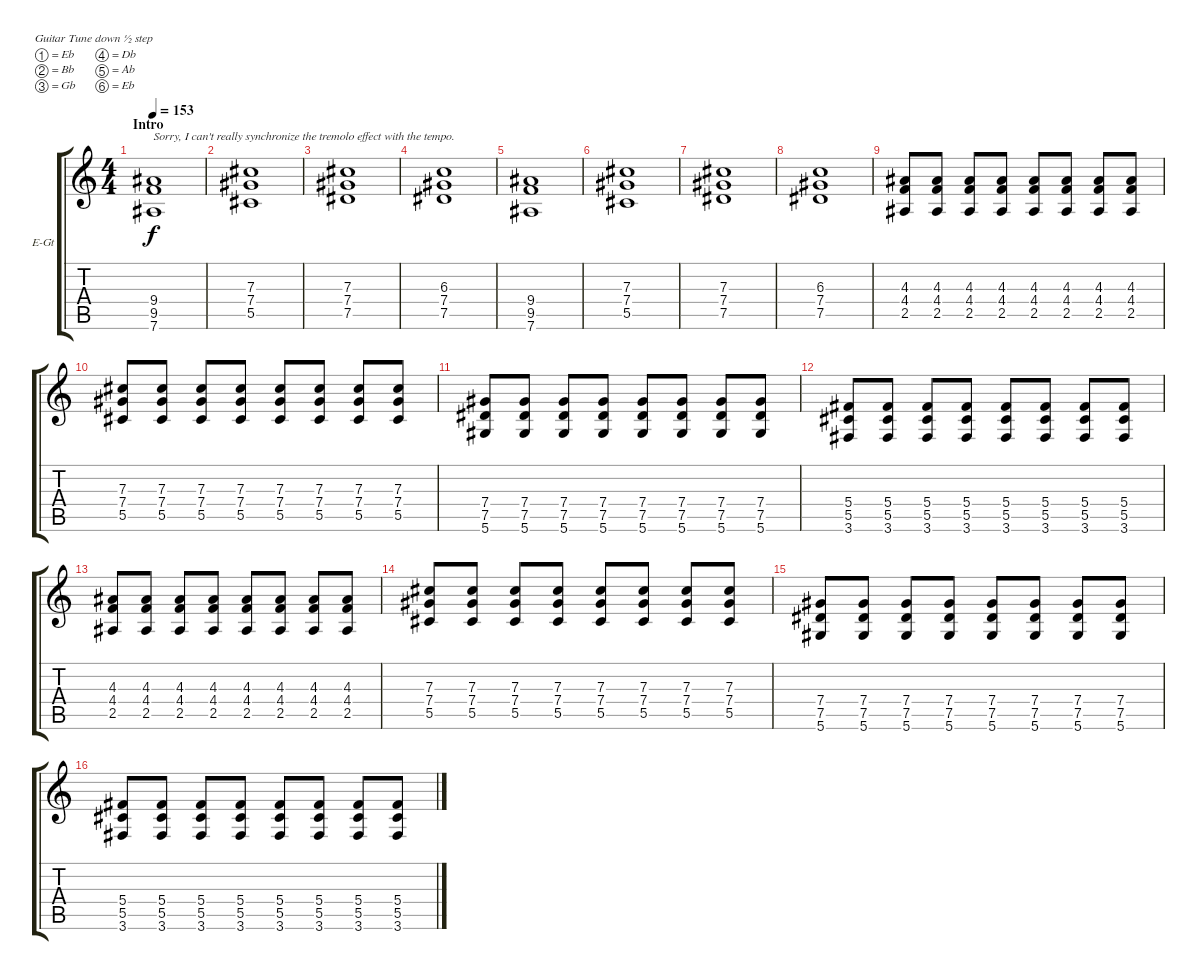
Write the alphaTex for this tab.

\bracketExtendMode groupsimilarinstruments
\firstSystemTrackNameOrientation horizontal
\otherSystemsTrackNameOrientation horizontal
\track ("Rhythm Guitar" "E-Gt") {instrument distortionguitar}
\staff {score tabs}
\tuning (Eb4 Bb3 Gb3 Db3 Ab2 Eb2)
\ts (4 4)
\section ("" "Intro")
\tempo 153
\clef g2
\ks c
(9.4 9.5 7.6).1{txt "Sorry, I can't really synchronize the tremolo effect with the tempo." dy f instrument distortionguitar} |
(7.3 7.4 5.5).1 |
(7.4 7.3 7.5).1 |
(7.4 6.3 7.5).1 |
(9.4 9.5 7.6).1 |
(7.3 7.4 5.5).1 |
(7.4 7.3 7.5).1 |
(7.4 6.3 7.5).1 |
(4.3 4.4 2.5).8 (4.3 4.4 2.5).8 (4.3 4.4 2.5).8 (4.3 4.4 2.5).8 (4.3 4.4 2.5).8 (4.3 4.4 2.5).8 (4.3 4.4 2.5).8 (4.3 4.4 2.5).8 |
(7.3 7.4 5.5).8 (7.3 7.4 5.5).8 (7.3 7.4 5.5).8 (7.3 7.4 5.5).8 (7.3 7.4 5.5).8 (7.3 7.4 5.5).8 (7.3 7.4 5.5).8 (7.3 7.4 5.5).8 |
(7.4 7.5 5.6).8 (7.4 7.5 5.6).8 (7.4 7.5 5.6).8 (7.4 7.5 5.6).8 (7.4 7.5 5.6).8 (7.4 7.5 5.6).8 (7.4 7.5 5.6).8 (7.4 7.5 5.6).8 |
(5.4 5.5 3.6).8 (5.4 5.5 3.6).8 (5.4 5.5 3.6).8 (5.4 5.5 3.6).8 (5.4 5.5 3.6).8 (5.4 5.5 3.6).8 (5.4 5.5 3.6).8 (5.4 5.5 3.6).8 |
(4.3 4.4 2.5).8 (4.3 4.4 2.5).8 (4.3 4.4 2.5).8 (4.3 4.4 2.5).8 (4.3 4.4 2.5).8 (4.3 4.4 2.5).8 (4.3 4.4 2.5).8 (4.3 4.4 2.5).8 |
(7.3 7.4 5.5).8 (7.3 7.4 5.5).8 (7.3 7.4 5.5).8 (7.3 7.4 5.5).8 (7.3 7.4 5.5).8 (7.3 7.4 5.5).8 (7.3 7.4 5.5).8 (7.3 7.4 5.5).8 |
(7.4 7.5 5.6).8 (7.4 7.5 5.6).8 (7.4 7.5 5.6).8 (7.4 7.5 5.6).8 (7.4 7.5 5.6).8 (7.4 7.5 5.6).8 (7.4 7.5 5.6).8 (7.4 7.5 5.6).8 |
(5.4 5.5 3.6).8 (5.4 5.5 3.6).8 (5.4 5.5 3.6).8 (5.4 5.5 3.6).8 (5.4 5.5 3.6).8 (5.4 5.5 3.6).8 (5.4 5.5 3.6).8 (5.4 5.5 3.6).8
